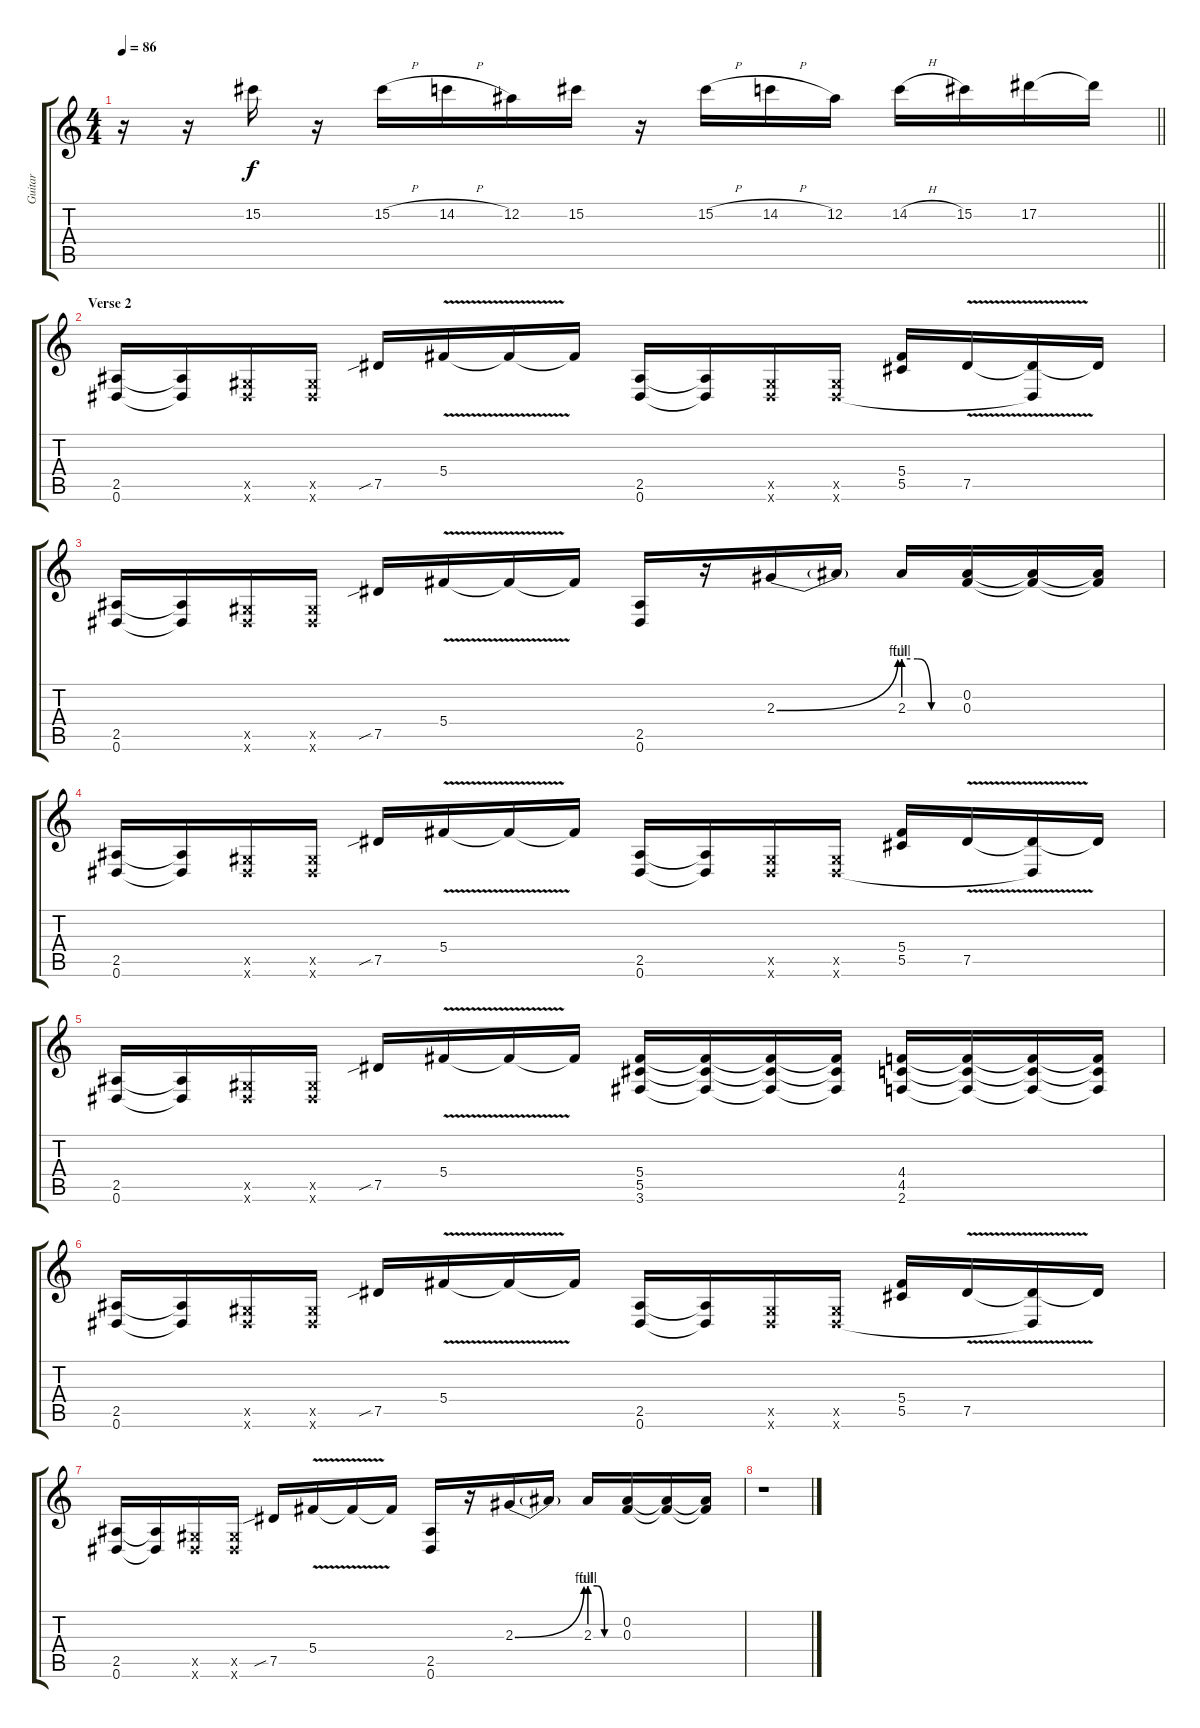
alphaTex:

\track ("Guitar" "Guitar") {instrument overdrivenguitar}
\staff {score tabs}
\tuning (Eb4 Bb3 Gb3 Db3 Ab2 Eb2) {hide}
\ts (4 4)
\tempo 86
\clef g2
\barLineRight lightlight
\ks c
r.16{dy f} r.16 15.2.16 r.16 15.2{h}.16 14.2{h}.16 12.2.16 15.2.16 r.16 15.2{h}.16 14.2{h}.16 12.2.16 14.2{h}.16 15.2.16 17.2.16 17.2{t}.16 |
\section ("" "Verse 2")
(2.5 0.6).16 (2.5{t} 0.6{t}).16 (0.5{x} 0.6{x}).16 (0.5{x} 0.6{x}).16 7.5{sib}.16 5.4{v}.16 5.4{t}.16 5.4{t}.16 (2.5 0.6).16 (2.5{t} 0.6{t}).16 (0.5{x} 0.6{x}).16 (0.5{x} 0.6{x}).16 (5.4 5.5).16 7.5{v}.16 (7.5{t} 0.6{t}).16 7.5{t}.16 |
(2.5 0.6).16 (2.5{t} 0.6{t}).16 (0.5{x} 0.6{x}).16 (0.5{x} 0.6{x}).16 7.5{sib}.16 5.4{v}.16 5.4{t}.16 5.4{t}.16 (2.5 0.6).16 r.16 2.3{be (bend 0 0 60 4)}.16 2.3{t}.16 2.3{be (custom 0 4 15 4 30 0 60 0)}.16 (0.2 0.3).16 (0.2{t} 0.3{t}).16 (0.2{t} 0.3{t}).16 |
(2.5 0.6).16 (2.5{t} 0.6{t}).16 (0.5{x} 0.6{x}).16 (0.5{x} 0.6{x}).16 7.5{sib}.16 5.4{v}.16 5.4{t}.16 5.4{t}.16 (2.5 0.6).16 (2.5{t} 0.6{t}).16 (0.5{x} 0.6{x}).16 (0.5{x} 0.6{x}).16 (5.4 5.5).16 7.5{v}.16 (7.5{t} 0.6{t}).16 7.5{t}.16 |
(2.5 0.6).16 (2.5{t} 0.6{t}).16 (0.5{x} 0.6{x}).16 (0.5{x} 0.6{x}).16 7.5{sib}.16 5.4{v}.16 5.4{t}.16 5.4{t}.16 (5.4 5.5 3.6).16 (5.4{t} 5.5{t} 3.6{t}).16 (5.4{t} 5.5{t} 3.6{t}).16 (5.4{t} 5.5{t} 3.6{t}).16 (4.4 4.5 2.6).16 (4.4{t} 4.5{t} 2.6{t}).16 (4.4{t} 4.5{t} 2.6{t}).16 (4.4{t} 4.5{t} 2.6{t}).16 |
(2.5 0.6).16 (2.5{t} 0.6{t}).16 (0.5{x} 0.6{x}).16 (0.5{x} 0.6{x}).16 7.5{sib}.16 5.4{v}.16 5.4{t}.16 5.4{t}.16 (2.5 0.6).16 (2.5{t} 0.6{t}).16 (0.5{x} 0.6{x}).16 (0.5{x} 0.6{x}).16 (5.4 5.5).16 7.5{v}.16 (7.5{t} 0.6{t}).16 7.5{t}.16 |
(2.5 0.6).16 (2.5{t} 0.6{t}).16 (0.5{x} 0.6{x}).16 (0.5{x} 0.6{x}).16 7.5{sib}.16 5.4{v}.16 5.4{t}.16 5.4{t}.16 (2.5 0.6).16 r.16 2.3{be (bend 0 0 60 4)}.16 2.3{t}.16 2.3{be (custom 0 4 15 4 30 0 60 0)}.16 (0.2 0.3).16 (0.2{t} 0.3{t}).16 (0.2{t} 0.3{t}).16 |
r.1
